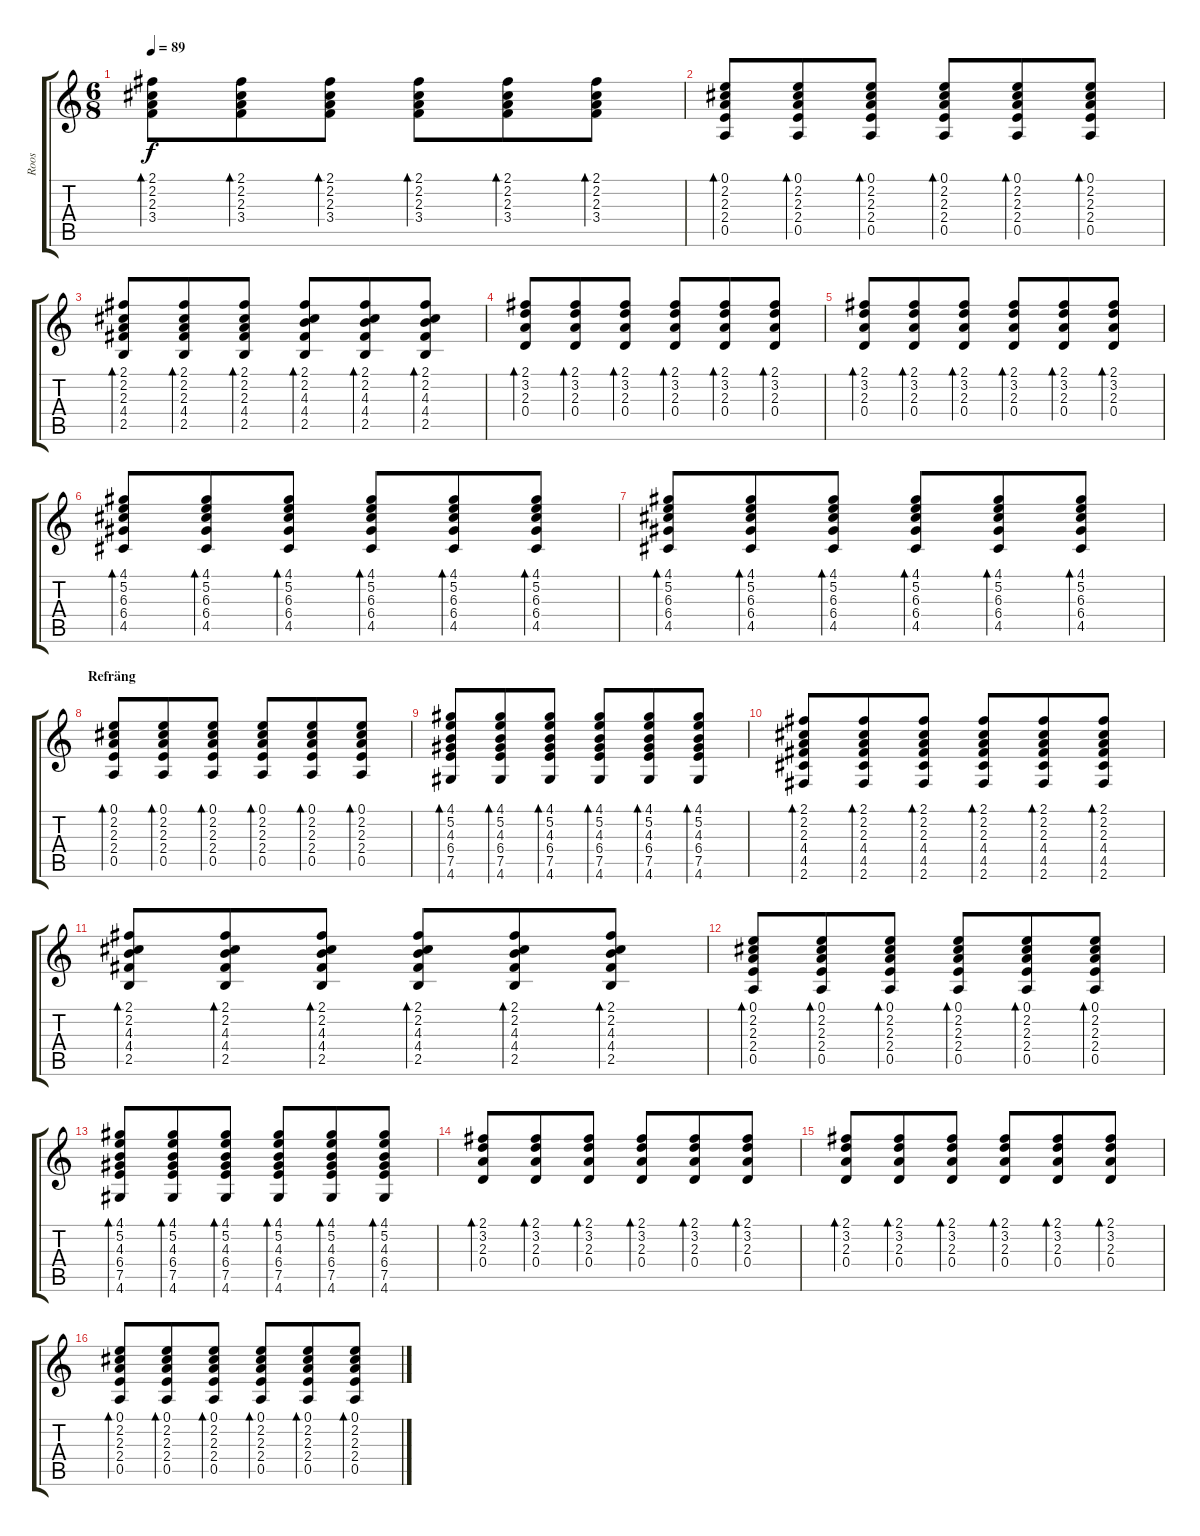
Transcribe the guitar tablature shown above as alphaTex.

\track ("Roos" "Roos") {instrument electricguitarclean}
\staff {score tabs}
\tuning (E4 B3 G3 D3 A2 E2) {hide}
\ts (6 8)
\tempo 89
\clef g2
\ks c
(2.1 2.2 2.3 3.4).8{bd 30 dy f} (2.1 2.2 2.3 3.4).8{bd 30} (2.1 2.2 2.3 3.4).8{bd 30} (2.1 2.2 2.3 3.4).8{bd 30} (2.1 2.2 2.3 3.4).8{bd 30} (2.1 2.2 2.3 3.4).8{bd 30} |
(0.1 2.2 2.3 2.4 0.5).8{bd 30} (0.1 2.2 2.3 2.4 0.5).8{bd 30} (0.1 2.2 2.3 2.4 0.5).8{bd 30} (0.1 2.2 2.3 2.4 0.5).8{bd 30} (0.1 2.2 2.3 2.4 0.5).8{bd 30} (0.1 2.2 2.3 2.4 0.5).8{bd 30} |
(2.1 2.2 2.3 4.4 2.5).8{bd 30} (2.1 2.2 2.3 4.4 2.5).8{bd 30} (2.1 2.2 2.3 4.4 2.5).8{bd 30} (2.1 2.2 4.3 4.4 2.5).8{bd 30} (2.1 2.2 4.3 4.4 2.5).8{bd 30} (2.1 2.2 4.3 4.4 2.5).8{bd 30} |
(2.1 3.2 2.3 0.4).8{bd 30} (2.1 3.2 2.3 0.4).8{bd 30} (2.1 3.2 2.3 0.4).8{bd 30} (2.1 3.2 2.3 0.4).8{bd 30} (2.1 3.2 2.3 0.4).8{bd 30} (2.1 3.2 2.3 0.4).8{bd 30} |
(2.1 3.2 2.3 0.4).8{bd 30} (2.1 3.2 2.3 0.4).8{bd 30} (2.1 3.2 2.3 0.4).8{bd 30} (2.1 3.2 2.3 0.4).8{bd 30} (2.1 3.2 2.3 0.4).8{bd 30} (2.1 3.2 2.3 0.4).8{bd 30} |
(4.1 5.2 6.3 6.4 4.5).8{bd 30} (4.1 5.2 6.3 6.4 4.5).8{bd 30} (4.1 5.2 6.3 6.4 4.5).8{bd 30} (4.1 5.2 6.3 6.4 4.5).8{bd 30} (4.1 5.2 6.3 6.4 4.5).8{bd 30} (4.1 5.2 6.3 6.4 4.5).8{bd 30} |
(4.1 5.2 6.3 6.4 4.5).8{bd 30} (4.1 5.2 6.3 6.4 4.5).8{bd 30} (4.1 5.2 6.3 6.4 4.5).8{bd 30} (4.1 5.2 6.3 6.4 4.5).8{bd 30} (4.1 5.2 6.3 6.4 4.5).8{bd 30} (4.1 5.2 6.3 6.4 4.5).8{bd 30} |
\section ("" "Refräng")
(0.1 2.2 2.3 2.4 0.5).8{bd 30 instrument overdrivenguitar} (0.1 2.2 2.3 2.4 0.5).8{bd 30} (0.1 2.2 2.3 2.4 0.5).8{bd 30} (0.1 2.2 2.3 2.4 0.5).8{bd 30} (0.1 2.2 2.3 2.4 0.5).8{bd 30} (0.1 2.2 2.3 2.4 0.5).8{bd 30} |
(4.1 5.2 4.3 6.4 7.5 4.6).8{bd 30} (4.1 5.2 4.3 6.4 7.5 4.6).8{bd 30} (4.1 5.2 4.3 6.4 7.5 4.6).8{bd 30} (4.1 5.2 4.3 6.4 7.5 4.6).8{bd 30} (4.1 5.2 4.3 6.4 7.5 4.6).8{bd 30} (4.1 5.2 4.3 6.4 7.5 4.6).8{bd 30} |
(2.1 2.2 2.3 4.4 4.5 2.6).8{bd 30} (2.1 2.2 2.3 4.4 4.5 2.6).8{bd 30} (2.1 2.2 2.3 4.4 4.5 2.6).8{bd 30} (2.1 2.2 2.3 4.4 4.5 2.6).8{bd 30} (2.1 2.2 2.3 4.4 4.5 2.6).8{bd 30} (2.1 2.2 2.3 4.4 4.5 2.6).8{bd 30} |
(2.1 2.2 4.3 4.4 2.5).8{bd 30} (2.1 2.2 4.3 4.4 2.5).8{bd 30} (2.1 2.2 4.3 4.4 2.5).8{bd 30} (2.1 2.2 4.3 4.4 2.5).8{bd 30} (2.1 2.2 4.3 4.4 2.5).8{bd 30} (2.1 2.2 4.3 4.4 2.5).8{bd 30} |
(0.1 2.2 2.3 2.4 0.5).8{bd 30} (0.1 2.2 2.3 2.4 0.5).8{bd 30} (0.1 2.2 2.3 2.4 0.5).8{bd 30} (0.1 2.2 2.3 2.4 0.5).8{bd 30} (0.1 2.2 2.3 2.4 0.5).8{bd 30} (0.1 2.2 2.3 2.4 0.5).8{bd 30} |
(4.1 5.2 4.3 6.4 7.5 4.6).8{bd 30} (4.1 5.2 4.3 6.4 7.5 4.6).8{bd 30} (4.1 5.2 4.3 6.4 7.5 4.6).8{bd 30} (4.1 5.2 4.3 6.4 7.5 4.6).8{bd 30} (4.1 5.2 4.3 6.4 7.5 4.6).8{bd 30} (4.1 5.2 4.3 6.4 7.5 4.6).8{bd 30} |
(2.1 3.2 2.3 0.4).8{bd 30} (2.1 3.2 2.3 0.4).8{bd 30} (2.1 3.2 2.3 0.4).8{bd 30} (2.1 3.2 2.3 0.4).8{bd 30} (2.1 3.2 2.3 0.4).8{bd 30} (2.1 3.2 2.3 0.4).8{bd 30} |
(2.1 3.2 2.3 0.4).8{bd 30} (2.1 3.2 2.3 0.4).8{bd 30} (2.1 3.2 2.3 0.4).8{bd 30} (2.1 3.2 2.3 0.4).8{bd 30} (2.1 3.2 2.3 0.4).8{bd 30} (2.1 3.2 2.3 0.4).8{bd 30} |
(0.1 2.2 2.3 2.4 0.5).8{bd 30} (0.1 2.2 2.3 2.4 0.5).8{bd 30} (0.1 2.2 2.3 2.4 0.5).8{bd 30} (0.1 2.2 2.3 2.4 0.5).8{bd 30} (0.1 2.2 2.3 2.4 0.5).8{bd 30} (0.1 2.2 2.3 2.4 0.5).8{bd 30}
